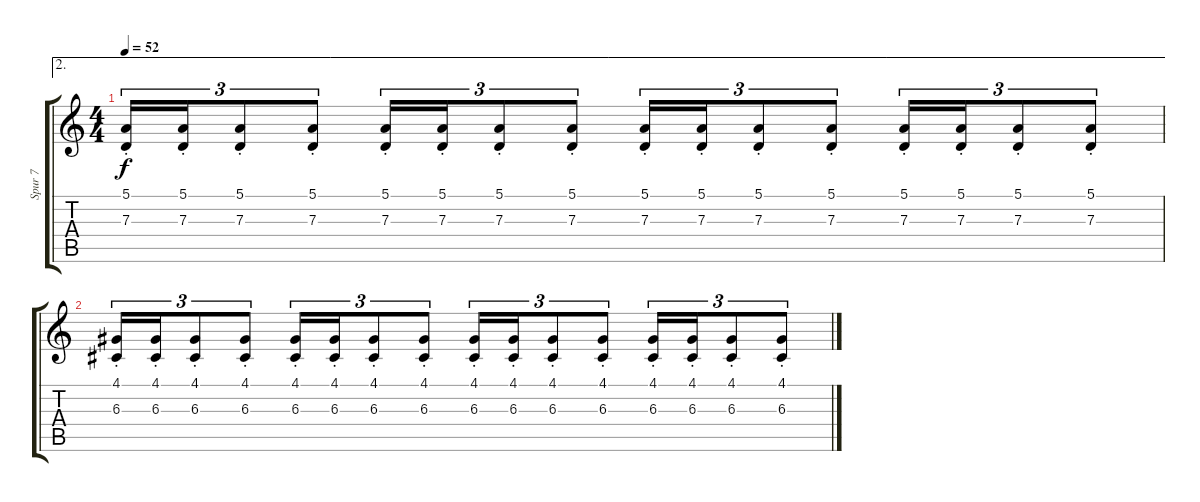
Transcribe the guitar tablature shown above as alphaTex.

\track ("Spur 7" "Spur 7") {instrument stringensemble1}
\staff {score tabs}
\tuning (E4 B3 G3 D3 A2 E2) {hide}
\ae 2
\ts (4 4)
\tempo 52
\clef g2
\ks c
(5.1{st} 7.3{st}).16{tu (3 2) dy f} (5.1{st} 7.3{st}).16{tu (3 2)} (5.1{st} 7.3{st}).8{tu (3 2)} (5.1{st} 7.3{st}).8{tu (3 2)} (5.1{st} 7.3{st}).16{tu (3 2)} (5.1{st} 7.3{st}).16{tu (3 2)} (5.1{st} 7.3{st}).8{tu (3 2)} (5.1{st} 7.3{st}).8{tu (3 2)} (5.1{st} 7.3{st}).16{tu (3 2)} (5.1{st} 7.3{st}).16{tu (3 2)} (5.1{st} 7.3{st}).8{tu (3 2)} (5.1{st} 7.3{st}).8{tu (3 2)} (5.1{st} 7.3{st}).16{tu (3 2)} (5.1{st} 7.3{st}).16{tu (3 2)} (5.1{st} 7.3{st}).8{tu (3 2)} (5.1{st} 7.3{st}).8{tu (3 2)} |
(4.1{st} 6.3{st}).16{tu (3 2)} (4.1{st} 6.3{st}).16{tu (3 2)} (4.1{st} 6.3{st}).8{tu (3 2)} (4.1{st} 6.3{st}).8{tu (3 2)} (4.1{st} 6.3{st}).16{tu (3 2)} (4.1{st} 6.3{st}).16{tu (3 2)} (4.1{st} 6.3{st}).8{tu (3 2)} (4.1{st} 6.3{st}).8{tu (3 2)} (4.1{st} 6.3{st}).16{tu (3 2)} (4.1{st} 6.3{st}).16{tu (3 2)} (4.1{st} 6.3{st}).8{tu (3 2)} (4.1{st} 6.3{st}).8{tu (3 2)} (4.1{st} 6.3{st}).16{tu (3 2)} (4.1{st} 6.3{st}).16{tu (3 2)} (4.1{st} 6.3{st}).8{tu (3 2)} (4.1{st} 6.3{st}).8{tu (3 2)}
